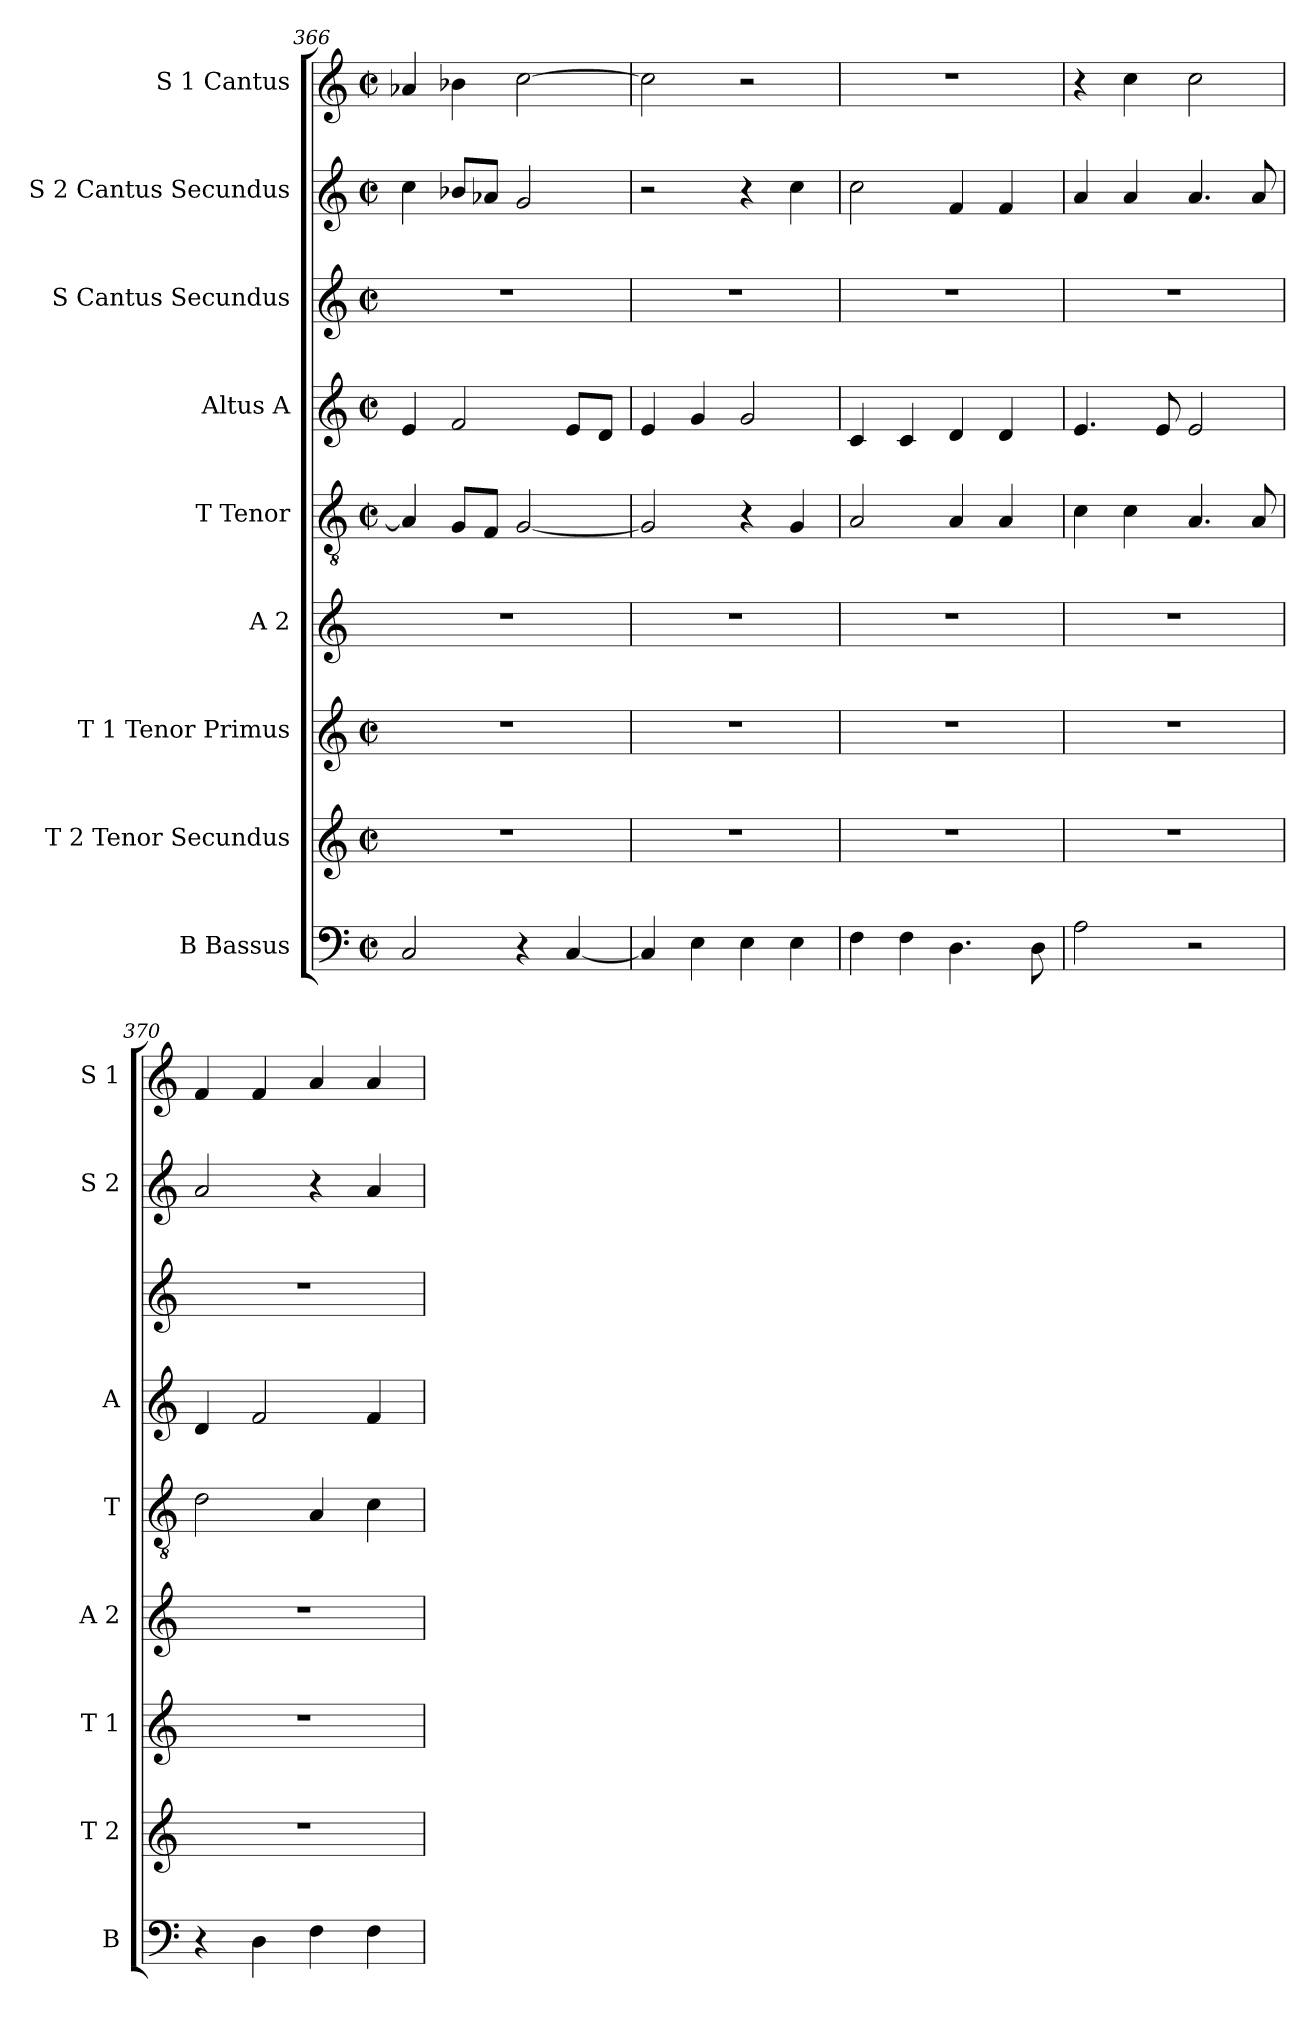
**kern	**kern	**kern	**kern	**kern	**kern	**kern	**kern	**kern
*part9	*part8	*part7	*part6	*part5	*part4	*part3	*part2	*part1
*staff9	*staff8	*staff7	*staff6	*staff5	*staff4	*staff3	*staff2	*staff1
*I"B Bassus	*I"T 2 Tenor Secundus	*I"T 1 Tenor Primus	*I"A 2	*I"T Tenor	*I"Altus A	*I"S Cantus Secundus	*I"S 2 Cantus Secundus	*I"S 1 Cantus
*I'B	*I'T 2	*I'T 1	*I'A 2	*I'T	*I'A	*	*I'S 2	*I'S 1
*clefF4	*clefG2	*clefG2	*clefG2	*clefGv2	*clefG2	*clefG2	*clefG2	*clefG2
*k[]	*k[]	*k[]	*k[]	*k[]	*k[]	*k[]	*k[]	*k[]
*C:	*C:	*C:	*C:	*C:	*C:	*C:	*C:	*C:
*M2/2	*M2/2	*M2/2	*	*M2/2	*M2/2	*M2/2	*M2/2	*M2/2
*met(c|)	*met(c|)	*met(c|)	*	*met(c|)	*met(c|)	*met(c|)	*met(c|)	*met(c|)
=366	=366	=366	=366	=366	=366	=366	=366	=366
2C/	1r	1r	1r	4A-/]	4e/	1r	4cc\	4a-X/
.	.	.	.	8G/L	2f/	.	8b-X/L	4b-X\
.	.	.	.	8F/J	.	.	8a-X/J	.
4r	.	.	.	[<2G/	.	.	2g/	[>2cc\
[<4C/	.	.	.	.	8e/L	.	.	.
.	.	.	.	.	8d/J	.	.	.
=367	=367	=367	=367	=367	=367	=367	=367	=367
4C/]	1r	1r	1r	2G/]	4e/	1r	2r	2cc\]
4E\	.	.	.	.	4g/	.	.	.
4E\	.	.	.	4r	2g/	.	4r	2r
4E\	.	.	.	4G/	.	.	4cc\	.
=368	=368	=368	=368	=368	=368	=368	=368	=368
4F\	1r	1r	1r	2A/	4c/	1r	2cc\	1r
4F\	.	.	.	.	4c/	.	.	.
4.D\	.	.	.	4A/	4d/	.	4f/	.
.	.	.	.	4A/	4d/	.	4f/	.
8D\	.	.	.	.	.	.	.	.
=369	=369	=369	=369	=369	=369	=369	=369	=369
2A\	1r	1r	1r	4c\	4.e/	1r	4a/	4r
.	.	.	.	4c\	.	.	4a/	4cc\
.	.	.	.	.	8e/	.	.	.
2r	.	.	.	4.A/	2e/	.	4.a/	2cc\
.	.	.	.	8A/	.	.	8a/	.
!!LO:LB:g=z
=370	=370	=370	=370	=370	=370	=370	=370	=370
4r	1r	1r	1r	2d\	4d/	1r	2a/	4f/
4D\	.	.	.	.	2f/	.	.	4f/
4F\	.	.	.	4A/	.	.	4r	4a/
4F\	.	.	.	4c\	4f/	.	4a/	4a/
=	=	=	=	=	=	=	=	=
*-	*-	*-	*-	*-	*-	*-	*-	*-
